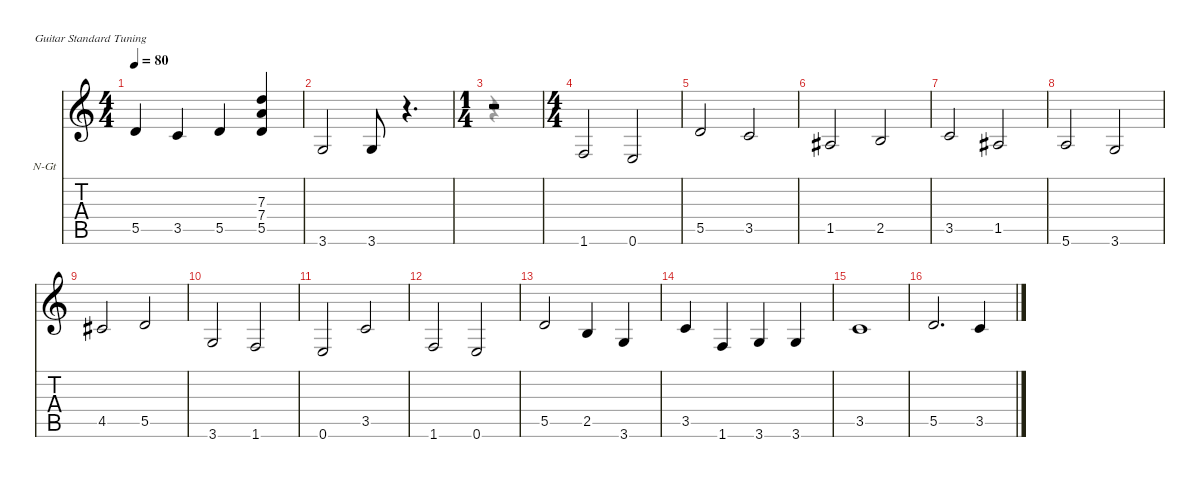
\hideDynamics
\bracketExtendMode nobrackets
\firstSystemTrackNameOrientation horizontal
\otherSystemsTrackNameOrientation horizontal
\track ("Basse" "N-Gt") {instrument acousticguitarnylon}
\staff {score tabs}
\tuning (E4 B3 G3 D3 A2 E2)
\voice
\ts (4 4)
\tempo 80
\clef g2
\ks c
5.5.4{dy f} 3.5.4 5.5.4 (7.3 7.4 5.5).4 |
3.6.2 3.6.8 r.4{d} |
\ts (1 4)
\beaming (8 2)
r.2 |
\ts (4 4)
\beaming (8 2 2 2 2)
1.6.2 0.6.2 |
5.5.2 3.5.2 |
1.5{acc #}.2 2.5.2 |
3.5.2 1.5{acc #}.2 |
5.6.2 3.6.2 |
4.5{acc #}.2 5.5.2 |
3.6.2 1.6.2 |
0.6.2 3.5.2 |
1.6.2 0.6.2 |
5.5.2 2.5.4 3.6.4 |
3.5.4 1.6.4 3.6.4 3.6.4 |
3.5.1 |
5.5.2{d} 3.5.4
\voice
\clef g2
\ottava regular
\simile none
\ks c
|
|
r.4{dy mf} |
|
|
|
|
|
|
|
|
|
|
|
|
